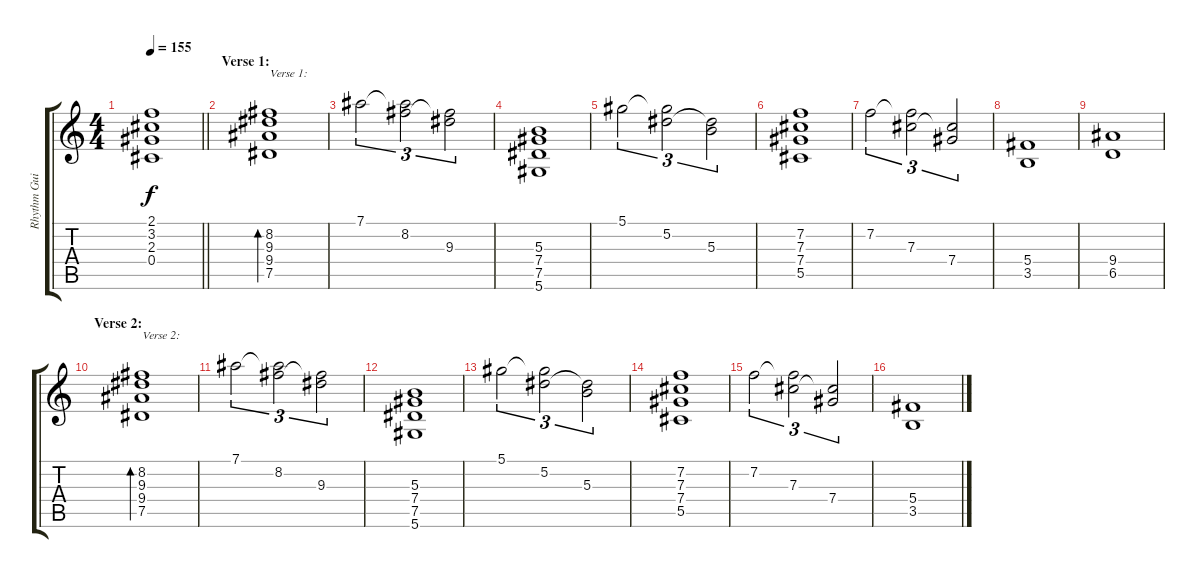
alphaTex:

\track ("Rhythm Guitar" "Rhythm Gui") {instrument distortionguitar}
\staff {score tabs}
\tuning (Eb4 Bb3 Gb3 Db3 Ab2 Eb2) {hide}
\ts (4 4)
\tempo 155
\clef g2
\barLineRight lightlight
\ks c
(2.1{t} 3.2{t} 2.3{t} 0.4{t}).1{dy f} |
\section ("" "Verse 1:")
(8.2 9.3 9.4 7.5).1{bd 120 txt "Verse 1:"} |
7.1.2{tu (3 2)} (7.1{t} 8.2).2{tu (3 2)} (8.2{t} 9.3).2{tu (3 2)} |
(5.3 7.4 7.5 5.6).1 |
5.1.2{tu (3 2)} (5.1{t} 5.2).2{tu (3 2)} (5.2{t} 5.3).2{tu (3 2)} |
(7.2 7.3 7.4 5.5).1 |
7.2.2{tu (3 2)} (7.2{t} 7.3).2{tu (3 2)} (7.3{t} 7.4).2{tu (3 2)} |
(5.4 3.5).1 |
(9.4 6.5).1 |
\section ("" "Verse 2:")
(8.2 9.3 9.4 7.5).1{bd 120 txt "Verse 2:"} |
7.1.2{tu (3 2)} (7.1{t} 8.2).2{tu (3 2)} (8.2{t} 9.3).2{tu (3 2)} |
(5.3 7.4 7.5 5.6).1 |
5.1.2{tu (3 2)} (5.1{t} 5.2).2{tu (3 2)} (5.2{t} 5.3).2{tu (3 2)} |
(7.2 7.3 7.4 5.5).1 |
7.2.2{tu (3 2)} (7.2{t} 7.3).2{tu (3 2)} (7.3{t} 7.4).2{tu (3 2)} |
(5.4 3.5).1
